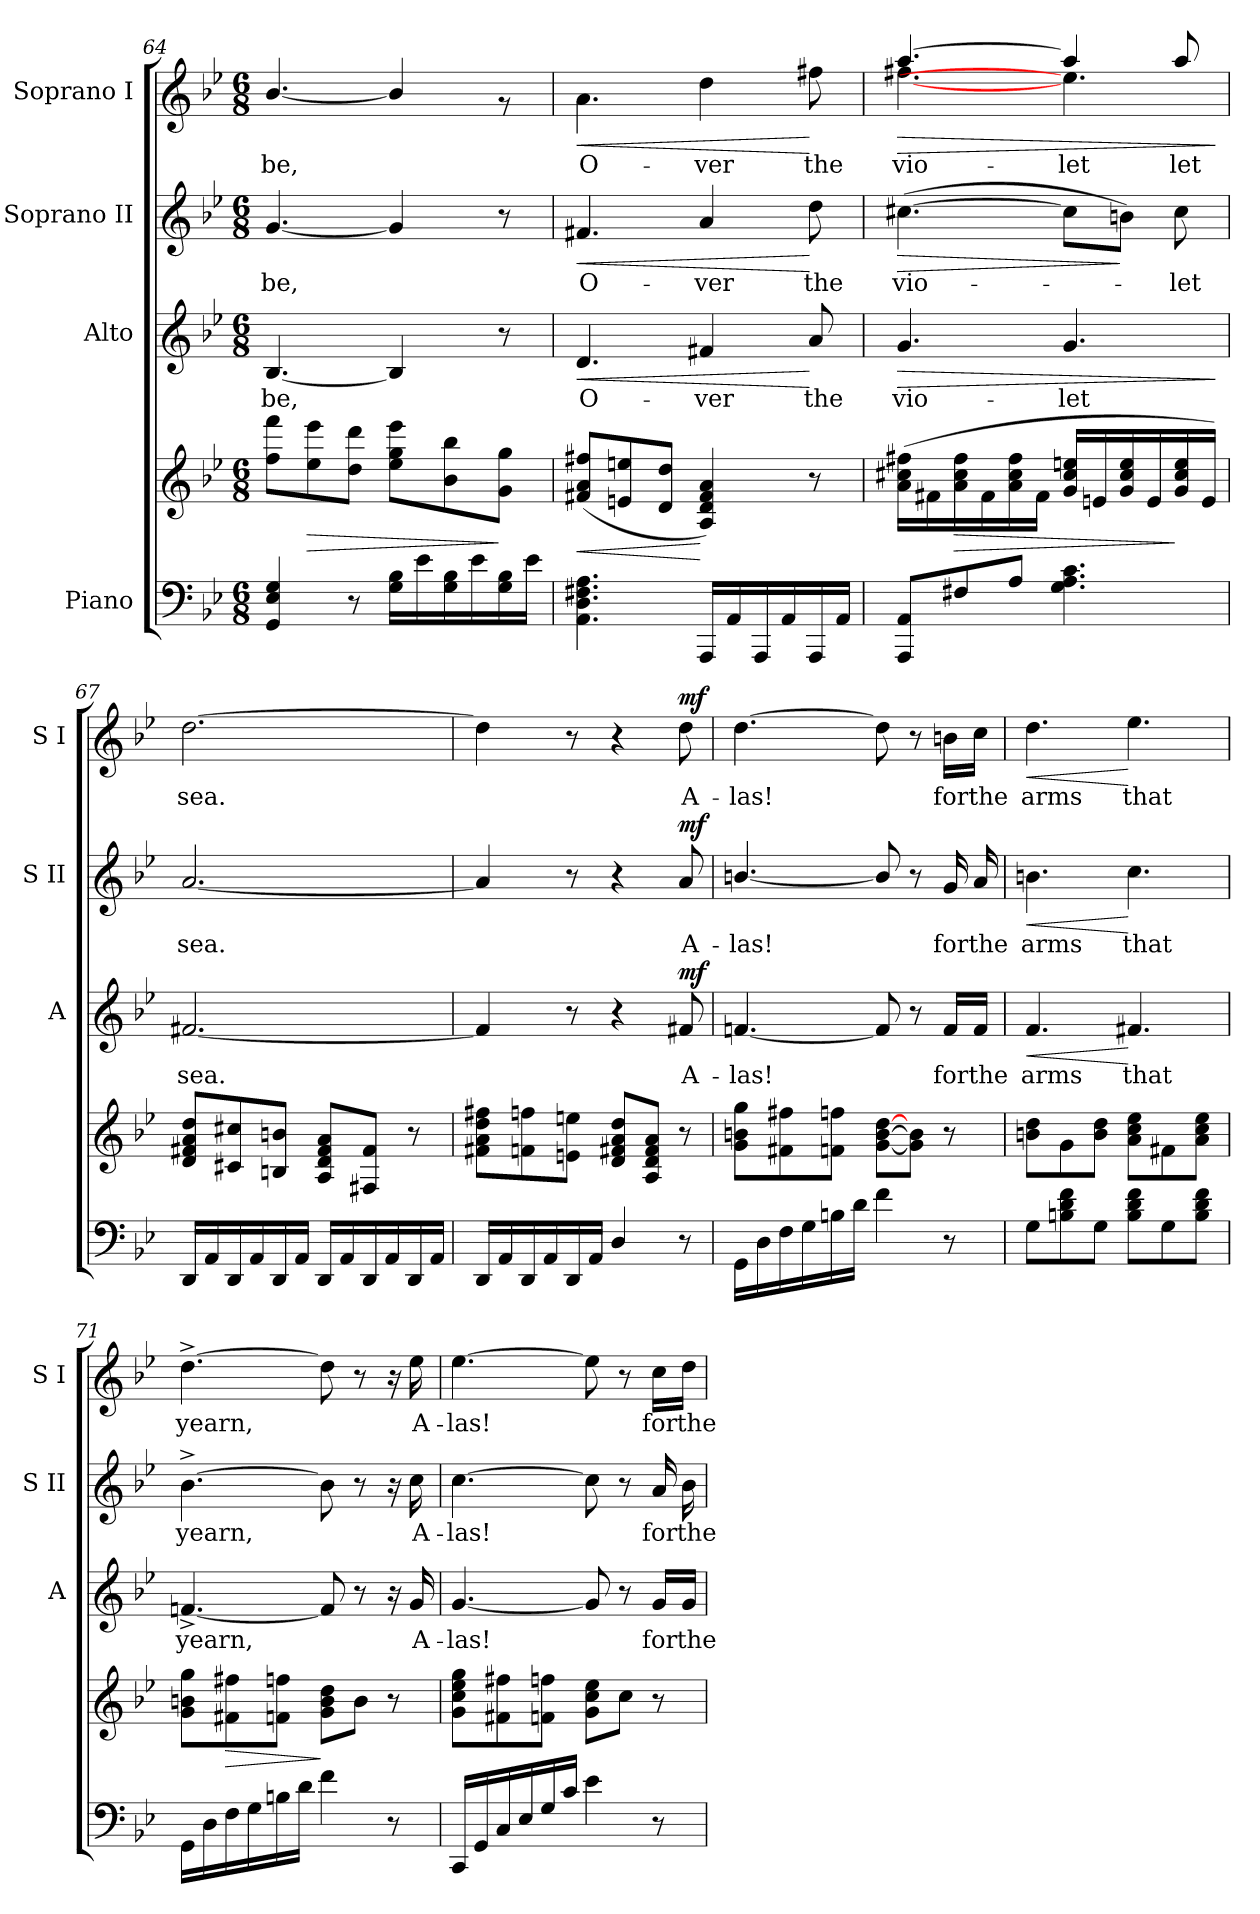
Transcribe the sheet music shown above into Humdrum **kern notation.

**kern	**kern	**dynam	**kern	**text	**dynam	**kern	**text	**dynam	**kern	**text	**dynam
*part4	*part4	*part4	*part3	*part3	*part3	*part2	*part2	*part2	*part1	*part1	*part1
*staff5	*staff4	*staff4/5	*staff3	*staff3	*staff3	*staff2	*staff2	*staff2	*staff1	*staff1	*staff1
*I"Piano	*	*	*I"Alto	*	*	*I"Soprano II	*	*	*I"Soprano I	*	*
*	*	*	*I'A	*	*	*I'S II	*	*	*I'S I	*	*
*clefF4	*clefG2	*	*clefG2	*	*	*clefG2	*	*	*clefG2	*	*
*k[b-e-]	*k[b-e-]	*	*k[b-e-]	*	*	*k[b-e-]	*	*	*k[b-e-]	*	*
*B-:	*B-:	*	*B-:	*	*	*B-:	*	*	*B-:	*	*
*M6/8	*M6/8	*	*M6/8	*	*	*M6/8	*	*	*M6/8	*	*
=64	=64	=64	=64	=64	=64	=64	=64	=64	=64	=64	=64
!	!	!	!	!LO:LY:b	!	!	!LO:LY:b	!	!	!LO:LY:b	!
*	*	*	*	*	*	*	*	*	*^	*	*
4GG 4E- 4G	8ff 8fffL	.	[4.B-	be,	.	[4.g	be,	.	2.ryy	[4.b-/	be,	.
!	!	!LO:HP:b	!	!	!	!	!	!	!	!	!	!
.	8ee- 8eee-	>	.	.	.	.	.	.	.	.	.	.
8r	8dd 8dddJ	.	.	.	.	.	.	.	.	.	.	.
16G 16B-LL	8ee- 8gg 8eee-L	.	4B-]	.	.	4g]	.	.	.	4b-/]	.	.
16e-	.	.	.	.	.	.	.	.	.	.	.	.
16G 16B-	8b- 8bb-	.	.	.	.	.	.	.	.	.	.	.
16e-	.	.	.	.	.	.	.	.	.	.	.	.
16G 16B-	8g 8ggJ	]	8r	.	.	8r	.	.	.	8r	.	.
16e-JJ	.	.	.	.	.	.	.	.	.	.	.	.
=65	=65	=65	=65	=65	=65	=65	=65	=65	=65	=65	=65	=65
!	!	!LO:HP:b	!	!LO:LY:b	!LO:HP:b	!	!LO:LY:b	!LO:HP:b	!	!	!LO:LY:b	!LO:HP:b
4.AA 4.D 4.F#X 4.A	(<8f#X 8a 8ff#XL	<	4.d	O-	<	4.f#X	O-	<	2.ryy	4.a	O-	<
.	8en 8een	.	.	.	.	.	.	.	.	.	.	.
.	8d 8ddJ	.	.	.	.	.	.	.	.	.	.	.
!	!	!	!	!LO:LY:b	!	!	!LO:LY:b	!	!	!	!LO:LY:b	!
16AAALL	4A 4d 4f# 4a)	[	4f#X	-ver	.	4a	-ver	.	.	4dd	-ver	.
16AA	.	.	.	.	.	.	.	.	.	.	.	.
16AAA	.	.	.	.	.	.	.	.	.	.	.	.
16AA	.	.	.	.	.	.	.	.	.	.	.	.
!	!	!	!	!LO:LY:b	!	!	!LO:LY:b	!	!	!	!LO:LY:b	!
16AAA	8r	.	8a	the	[	8dd	the	[	.	8ff#X	the	[
16AAJJ	.	.	.	.	.	.	.	.	.	.	.	.
=66	=66	=66	=66	=66	=66	=66	=66	=66	=66	=66	=66	=66
!	!	!	!	!LO:LY:b	!LO:HP:b	!	!LO:LY:b	!LO:HP:b	!	!	!LO:LY:a	!
!	!	!	!	!	!	!	!	!	!	!	!LO:LY:b	!LO:HP:b
8AAA 8AAL	(<16a 16cc#X 16ff#XLL	.	4.g	vio-	>	(>[4.cc#X	vio-	>	[4.aa/	[4.ff#X	vio-	>
.	16f#X	.	.	.	.	.	.	.	.	.	.	.
!	!	!LO:HP:b	!	!	!	!	!	!	!	!	!	!
8F#X	16a 16cc# 16ff#	>	.	.	.	.	.	.	.	.	.	.
.	16f#	.	.	.	.	.	.	.	.	.	.	.
8AJ	16a 16cc# 16ff#	.	.	.	.	.	.	.	.	.	.	.
.	16f#JJ	.	.	.	.	.	.	.	.	.	.	.
!	!	!	!	!LO:LY:b	!	!	!	!	!	!	!LO:LY:b	!
4.G 4.A 4.c	16g 16cc# 16eenLL	.	4.g	-let	.	8cc#L]	.	.	4aa/]	4.ee]	-let	.
.	16en	.	.	.	.	.	.	.	.	.	.	.
.	16g 16cc# 16ee	.	.	.	.	8bnJ)	.	]	.	.	.	.
.	16e	.	.	.	.	.	.	.	.	.	.	.
!	!	!	!	!	!	!	!LO:LY:b	!	!	!	!LO:LY:a	!
.	16g 16cc# 16ee	]	.	.	.	8cc#	let	.	8aa/	.	let	.
.	16eJJ)	.	.	.	.	.	.	.	.	.	.	.
*	*	*	*	*	*	*	*	*	*v	*v	*	*
.	.	.	.	.	]	.	.	.	.	.	]
!!LO:LB:g=z
=67	=67	=67	=67	=67	=67	=67	=67	=67	=67	=67	=67
!	!	!	!	!LO:LY:b	!	!	!LO:LY:b	!	!	!LO:LY:b	!
16DDLL	8d 8f#X 8a 8ddL	.	[2.f#X	sea.	.	[2.a	sea.	.	[2.dd	sea.	.
16AA	.	.	.	.	.	.	.	.	.	.	.
16DD	8c#X 8cc#X	.	.	.	.	.	.	.	.	.	.
16AA	.	.	.	.	.	.	.	.	.	.	.
16DD	8Bn 8bnJ	.	.	.	.	.	.	.	.	.	.
16AAJJ	.	.	.	.	.	.	.	.	.	.	.
16DDLL	8A 8d 8f# 8aL	.	.	.	.	.	.	.	.	.	.
16AA	.	.	.	.	.	.	.	.	.	.	.
16DD	8F#X 8f#J	.	.	.	.	.	.	.	.	.	.
16AA	.	.	.	.	.	.	.	.	.	.	.
16DD	8r	.	.	.	.	.	.	.	.	.	.
16AAJJ	.	.	.	.	.	.	.	.	.	.	.
=68	=68	=68	=68	=68	=68	=68	=68	=68	=68	=68	=68
16DDLL	8f#X 8a 8dd 8ff#XL	.	4f#]	.	.	4a]	.	.	4dd]	.	.
16AA	.	.	.	.	.	.	.	.	.	.	.
16DD	8fn 8ffn	.	.	.	.	.	.	.	.	.	.
16AA	.	.	.	.	.	.	.	.	.	.	.
16DD	8en 8eenJ	.	8r	.	.	8r	.	.	8r	.	.
16AAJJ	.	.	.	.	.	.	.	.	.	.	.
4D/	8d 8f#X 8a 8ddL	.	4r	.	.	4r	.	.	4r	.	.
.	8A 8d 8f# 8aJ	.	.	.	.	.	.	.	.	.	.
!	!	!	!	!LO:LY:b	!LO:DY:b	!	!LO:LY:b	!LO:DY:b	!	!LO:LY:b	!LO:DY:b
8r	8r	.	8f#	A-	mf	8a	A-	mf	8dd	A-	mf
=69	=69	=69	=69	=69	=69	=69	=69	=69	=69	=69	=69
!	!	!LO:DY:a=2	!	!LO:LY:b	!	!	!LO:LY:b	!	!	!LO:LY:b	!
!	!	!LO:DY:n=1:b	!	!	!	!	!	!	!	!	!
16GGLL	8g 8bn 8ggL	mf mf	[4.fn/	-las!	.	[4.bn/	-las!	.	[4.dd	-las!	.
16D	.	.	.	.	.	.	.	.	.	.	.
16F	8f#X 8ff#X	.	.	.	.	.	.	.	.	.	.
16G	.	.	.	.	.	.	.	.	.	.	.
16Bn	8fn 8ffnJ	.	.	.	.	.	.	.	.	.	.
16dJJ	.	.	.	.	.	.	.	.	.	.	.
4f	[8g [8b [8ddL	.	8f/]	.	.	8b/]	.	.	8dd]	.	.
.	8g] 8b]J	.	8r	.	.	8r	.	.	8r	.	.
!	!	!	!	!LO:LY:b	!	!	!LO:LY:b	!	!	!LO:LY:b	!
8r	8r	.	16f/LL	for	.	16g	for	.	16bn\LL	for	.
!	!	!	!	!LO:LY:b	!	!	!LO:LY:b	!	!	!LO:LY:b	!
.	.	.	16f/JJ	the	.	16a	the	.	16cc\JJ	the	.
=70	=70	=70	=70	=70	=70	=70	=70	=70	=70	=70	=70
!	!	!	!	!LO:LY:b	!LO:HP:b	!	!LO:LY:b	!LO:HP:b	!	!LO:LY:b	!LO:HP:b
8GL	8bn 8ddL	.	4.f	arms	<	4.bn	arms	<	4.dd	arms	<
8Bn 8d 8f	8g	.	.	.	.	.	.	.	.	.	.
8GJ	8b 8ddJ	.	.	.	.	.	.	.	.	.	.
!	!	!	!	!LO:LY:b	!	!	!LO:LY:b	!	!	!LO:LY:b	!
8B 8d 8fL	8a 8cc 8ee-L	.	4.f#X	that	[	4.cc	that	[	4.ee-	that	[
8G	8f#X	.	.	.	.	.	.	.	.	.	.
8B 8d 8fJ	8a 8cc 8ee-J	.	.	.	.	.	.	.	.	.	.
=71	=71	=71	=71	=71	=71	=71	=71	=71	=71	=71	=71
!	!	!	!	!LO:LY:b	!	!	!LO:LY:b	!	!	!LO:LY:b	!
16GGLL	8g 8bn 8ggL	.	[4.fn^	yearn,	.	[4.b-^	yearn,	.	[4.dd^	yearn,	.
16D	.	.	.	.	.	.	.	.	.	.	.
!	!	!LO:HP:b	!	!	!	!	!	!	!	!	!
16F	8f#X 8ff#X	>	.	.	.	.	.	.	.	.	.
16G	.	.	.	.	.	.	.	.	.	.	.
16Bn	8fn 8ffnJ	.	.	.	.	.	.	.	.	.	.
16dJJ	.	.	.	.	.	.	.	.	.	.	.
4f	8g 8b 8ddL	]	8f]	.	.	8b-]	.	.	8dd]	.	.
.	8bJ	.	8r	.	.	8r	.	.	8r	.	.
8r	8r	.	16r	.	.	16r	.	.	16r	.	.
!	!	!	!	!LO:LY:b	!	!	!LO:LY:b	!	!	!LO:LY:b	!
.	.	.	16g	A-	.	16cc	A-	.	16ee-	A-	.
!!LO:LB:g=z
=72	=72	=72	=72	=72	=72	=72	=72	=72	=72	=72	=72
!	!	!	!	!LO:LY:b	!	!	!LO:LY:b	!	!	!LO:LY:b	!
16CCLL	8g 8cc 8ee- 8ggL	.	[4.g	-las!	.	[4.cc	-las!	.	[4.ee-	-las!	.
16GG	.	.	.	.	.	.	.	.	.	.	.
16C	8f#X 8ff#X	.	.	.	.	.	.	.	.	.	.
16E-	.	.	.	.	.	.	.	.	.	.	.
16G	8fn 8ffnJ	.	.	.	.	.	.	.	.	.	.
16cJJ	.	.	.	.	.	.	.	.	.	.	.
4e-	8g 8cc 8ee-L	.	8g]	.	.	8cc]	.	.	8ee-]	.	.
.	8ccJ	.	8r	.	.	8r	.	.	8r	.	.
!	!	!	!	!LO:LY:b	!	!	!LO:LY:b	!	!	!LO:LY:b	!
8r	8r	.	16g/LL	for	.	16a	for	.	16cc\LL	for	.
!	!	!	!	!LO:LY:b	!	!	!LO:LY:b	!	!	!LO:LY:b	!
.	.	.	16g/JJ	the	.	16b-	the	.	16dd\JJ	the	.
=	=	=	=	=	=	=	=	=	=	=	=
*-	*-	*-	*-	*-	*-	*-	*-	*-	*-	*-	*-
